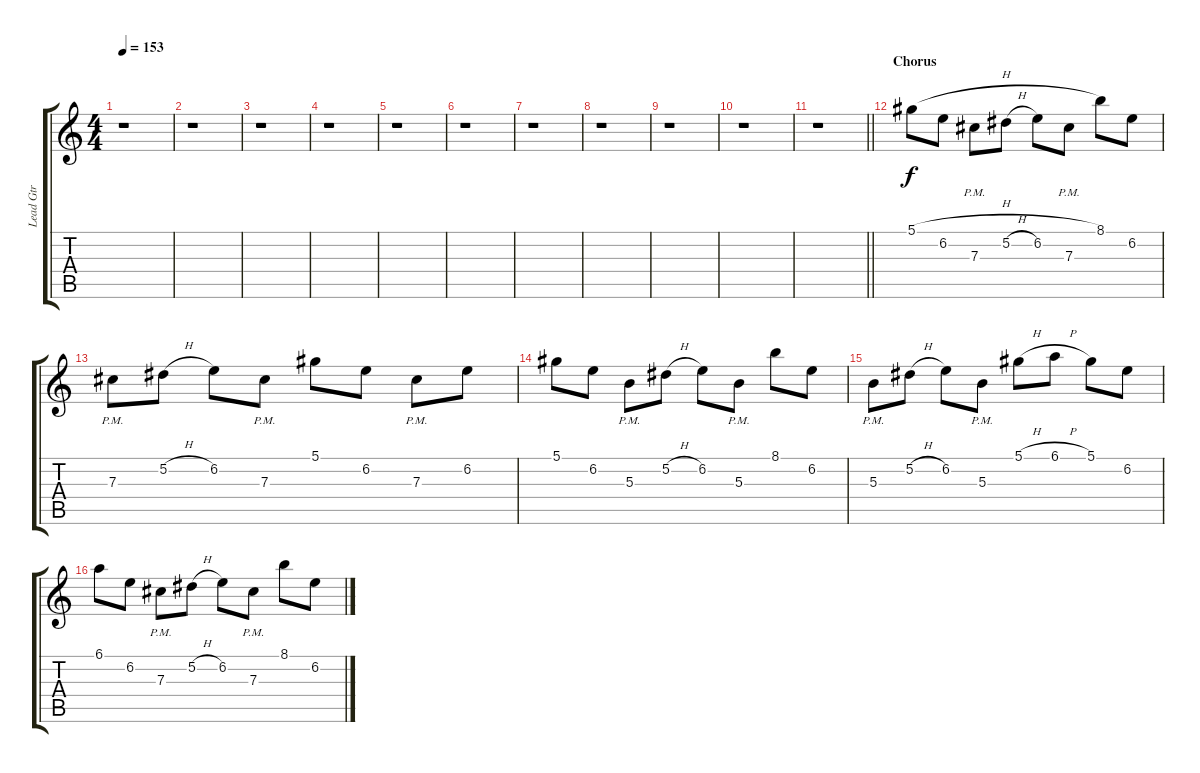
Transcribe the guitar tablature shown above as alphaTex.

\track ("Lead Gtr" "Lead Gtr") {instrument distortionguitar}
\staff {score tabs}
\tuning (Eb4 Bb3 Gb3 Db3 Ab2 Db2) {hide}
\ts (4 4)
\tempo 153
\clef g2
\ks c
r.1{dy f} |
r.1 |
r.1 |
r.1 |
r.1 |
r.1 |
r.1 |
r.1 |
r.1 |
r.1 |
\barLineRight lightlight
r.1 |
\section ("" "Chorus")
5.1{h}.8{volume 13} 6.2.8 7.3{pm}.8 5.2{h}.8 6.2.8 7.3{pm}.8 8.1.8 6.2.8 |
7.3{pm}.8 5.2{h}.8 6.2.8 7.3{pm}.8 5.1.8 6.2.8 7.3{pm}.8 6.2.8 |
5.1.8 6.2.8 5.3{pm}.8 5.2{h}.8 6.2.8 5.3{pm}.8 8.1.8 6.2.8 |
5.3{pm}.8 5.2{h}.8 6.2.8 5.3{pm}.8 5.1{h}.8 6.1{h}.8 5.1.8 6.2.8 |
6.1.8 6.2.8 7.3{pm}.8 5.2{h}.8 6.2.8 7.3{pm}.8 8.1.8 6.2.8
